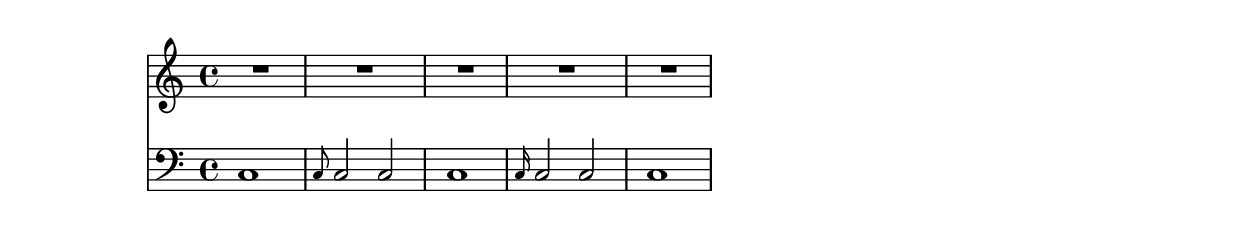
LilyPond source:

\version "2.1.36"


\header {
texidoc= "Multi-measure rests are centered also in the case of grace notes."
}

\score   {
\notes <<
	\new Staff { R1 R1 R1*3 }
	\new Staff { \clef bass c1 \grace c8 c2 c2 c1  \grace c16 c2 c2 c1 }
>>
}
